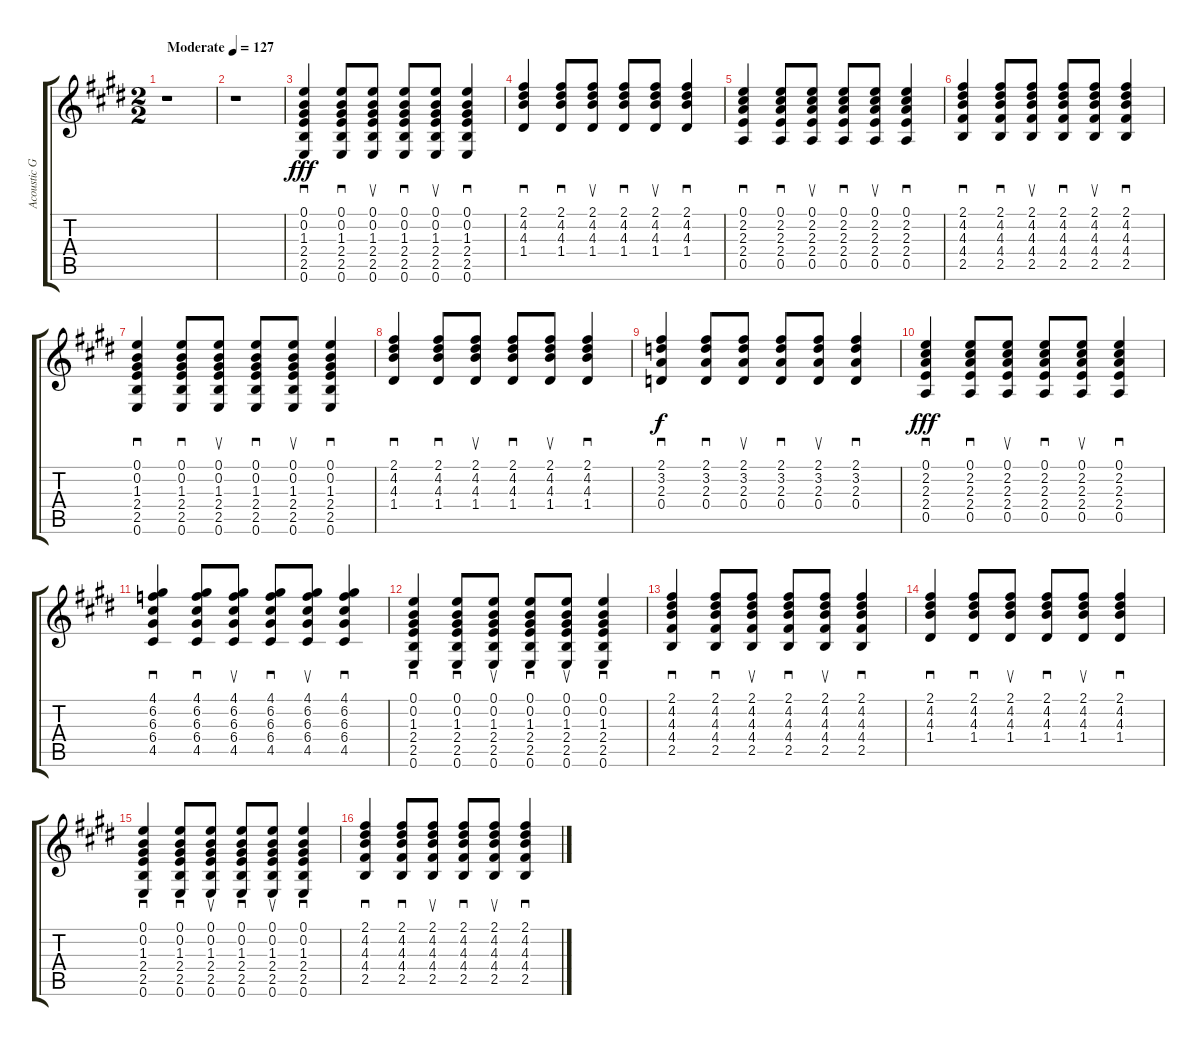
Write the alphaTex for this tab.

\track ("Acoustic Guitar" "Acoustic G") {instrument acousticguitarsteel}
\staff {score tabs}
\tuning (E4 B3 G3 D3 A2 E2) {hide}
\ts (2 2)
\tempo (127 "Moderate")
\clef g2
\ks e
r.1{dy fff instrument acousticguitarsteel} |
r.1 |
(0.1 0.2 1.3 2.4 2.5 0.6).4{sd} (0.1 0.2 1.3 2.4 2.5 0.6).8{sd} (0.1 0.2 1.3 2.4 2.5 0.6).8{su} (0.1 0.2 1.3 2.4 2.5 0.6).8{sd} (0.1 0.2 1.3 2.4 2.5 0.6).8{su} (0.1 0.2 1.3 2.4 2.5 0.6).4{sd} |
(2.1 4.2 4.3 1.4).4{sd} (2.1 4.2 4.3 1.4).8{sd} (2.1 4.2 4.3 1.4).8{su} (2.1 4.2 4.3 1.4).8{sd} (2.1 4.2 4.3 1.4).8{su} (2.1 4.2 4.3 1.4).4{sd} |
(0.1 2.2 2.3 2.4 0.5).4{sd} (0.1 2.2 2.3 2.4 0.5).8{sd} (0.1 2.2 2.3 2.4 0.5).8{su} (0.1 2.2 2.3 2.4 0.5).8{sd} (0.1 2.2 2.3 2.4 0.5).8{su} (0.1 2.2 2.3 2.4 0.5).4{sd} |
(2.1 4.2 4.3 4.4 2.5).4{sd} (2.1 4.2 4.3 4.4 2.5).8{sd} (2.1 4.2 4.3 4.4 2.5).8{su} (2.1 4.2 4.3 4.4 2.5).8{sd} (2.1 4.2 4.3 4.4 2.5).8{su} (2.1 4.2 4.3 4.4 2.5).4{sd} |
(0.1 0.2 1.3 2.4 2.5 0.6).4{sd} (0.1 0.2 1.3 2.4 2.5 0.6).8{sd} (0.1 0.2 1.3 2.4 2.5 0.6).8{su} (0.1 0.2 1.3 2.4 2.5 0.6).8{sd} (0.1 0.2 1.3 2.4 2.5 0.6).8{su} (0.1 0.2 1.3 2.4 2.5 0.6).4{sd} |
(2.1 4.2 4.3 1.4).4{sd} (2.1 4.2 4.3 1.4).8{sd} (2.1 4.2 4.3 1.4).8{su} (2.1 4.2 4.3 1.4).8{sd} (2.1 4.2 4.3 1.4).8{su} (2.1 4.2 4.3 1.4).4{sd} |
(2.1 3.2 2.3 0.4).4{sd dy f} (2.1 3.2 2.3 0.4).8{sd} (2.1 3.2 2.3 0.4).8{su} (2.1 3.2 2.3 0.4).8{sd} (2.1 3.2 2.3 0.4).8{su} (2.1 3.2 2.3 0.4).4{sd} |
(0.1 2.2 2.3 2.4 0.5).4{sd dy fff} (0.1 2.2 2.3 2.4 0.5).8{sd} (0.1 2.2 2.3 2.4 0.5).8{su} (0.1 2.2 2.3 2.4 0.5).8{sd} (0.1 2.2 2.3 2.4 0.5).8{su} (0.1 2.2 2.3 2.4 0.5).4{sd} |
(4.1 6.2 6.3 6.4 4.5).4{sd} (4.1 6.2 6.3 6.4 4.5).8{sd} (4.1 6.2 6.3 6.4 4.5).8{su} (4.1 6.2 6.3 6.4 4.5).8{sd} (4.1 6.2 6.3 6.4 4.5).8{su} (4.1 6.2 6.3 6.4 4.5).4{sd} |
(0.1 0.2 1.3 2.4 2.5 0.6).4{sd} (0.1 0.2 1.3 2.4 2.5 0.6).8{sd} (0.1 0.2 1.3 2.4 2.5 0.6).8{su} (0.1 0.2 1.3 2.4 2.5 0.6).8{sd} (0.1 0.2 1.3 2.4 2.5 0.6).8{su} (0.1 0.2 1.3 2.4 2.5 0.6).4{sd} |
(2.1 4.2 4.3 4.4 2.5).4{sd} (2.1 4.2 4.3 4.4 2.5).8{sd} (2.1 4.2 4.3 4.4 2.5).8{su} (2.1 4.2 4.3 4.4 2.5).8{sd} (2.1 4.2 4.3 4.4 2.5).8{su} (2.1 4.2 4.3 4.4 2.5).4{sd} |
(2.1 4.2 4.3 1.4).4{sd} (2.1 4.2 4.3 1.4).8{sd} (2.1 4.2 4.3 1.4).8{su} (2.1 4.2 4.3 1.4).8{sd} (2.1 4.2 4.3 1.4).8{su} (2.1 4.2 4.3 1.4).4{sd} |
(0.1 0.2 1.3 2.4 2.5 0.6).4{sd} (0.1 0.2 1.3 2.4 2.5 0.6).8{sd} (0.1 0.2 1.3 2.4 2.5 0.6).8{su} (0.1 0.2 1.3 2.4 2.5 0.6).8{sd} (0.1 0.2 1.3 2.4 2.5 0.6).8{su} (0.1 0.2 1.3 2.4 2.5 0.6).4{sd} |
(2.1 4.2 4.3 4.4 2.5).4{sd} (2.1 4.2 4.3 4.4 2.5).8{sd} (2.1 4.2 4.3 4.4 2.5).8{su} (2.1 4.2 4.3 4.4 2.5).8{sd} (2.1 4.2 4.3 4.4 2.5).8{su} (2.1 4.2 4.3 4.4 2.5).4{sd}
